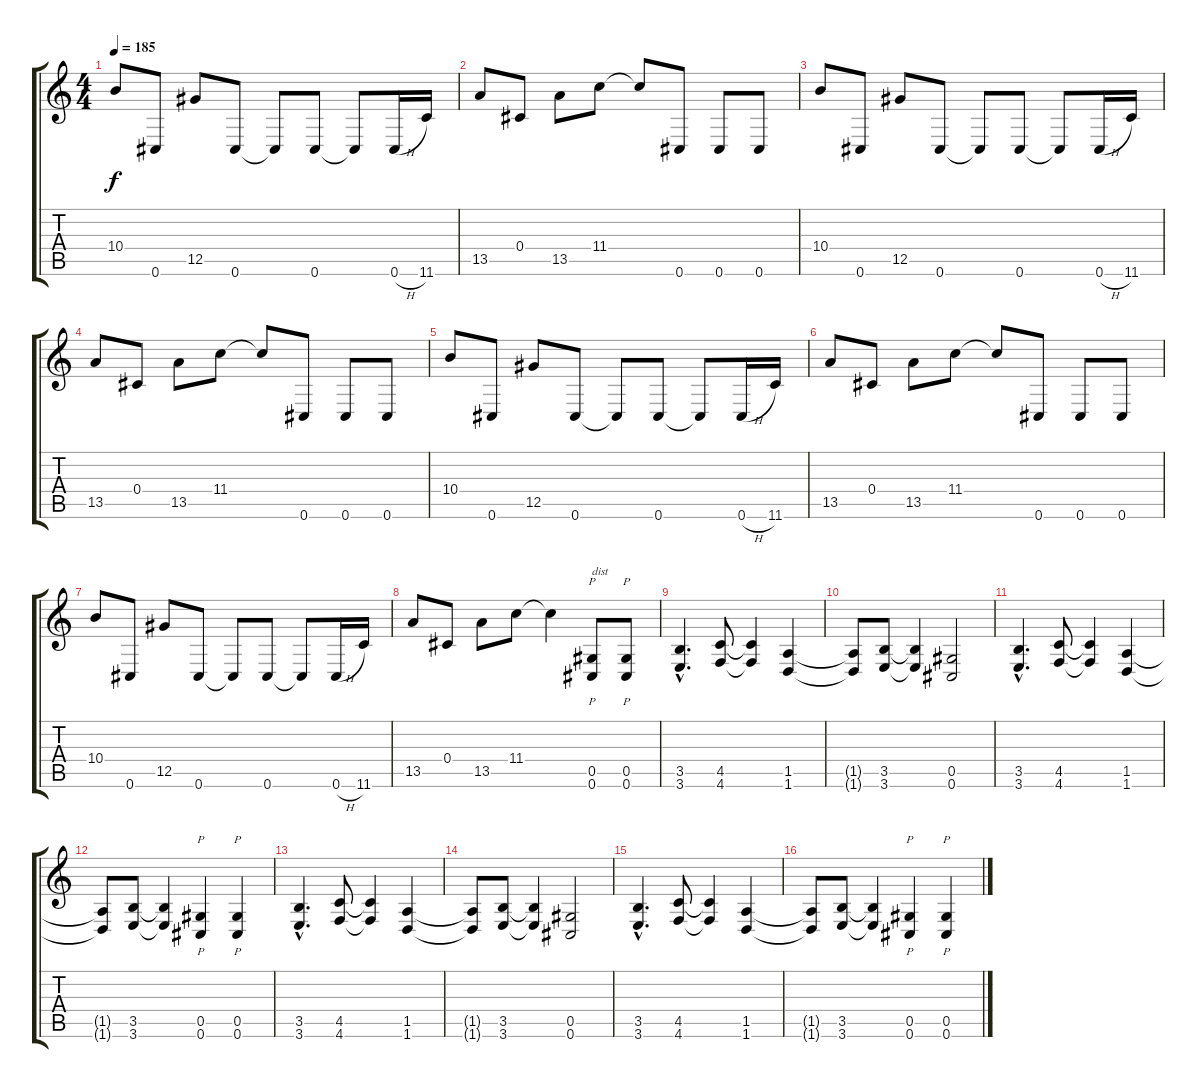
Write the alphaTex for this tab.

\track "" {instrument distortionguitar}
\staff {score tabs}
\tuning (Eb4 Bb3 Gb3 Db3 Ab2 Db2) {hide}
\ts (4 4)
\tempo 185
\clef g2
\ks c
10.4.8{dy f} 0.6.8 12.5.8 0.6.8 0.6{t}.8 0.6.8 0.6{t}.8 0.6{h}.16 11.6.16 |
13.5.8 0.4.8 13.5.8 11.4.8 11.4{t}.8 0.6.8 0.6.8 0.6.8 |
10.4.8 0.6.8 12.5.8 0.6.8 0.6{t}.8 0.6.8 0.6{t}.8 0.6{h}.16 11.6.16 |
13.5.8 0.4.8 13.5.8 11.4.8 11.4{t}.8 0.6.8 0.6.8 0.6.8 |
10.4.8 0.6.8 12.5.8 0.6.8 0.6{t}.8 0.6.8 0.6{t}.8 0.6{h}.16 11.6.16 |
13.5.8 0.4.8 13.5.8 11.4.8 11.4{t}.8 0.6.8 0.6.8 0.6.8 |
10.4.8 0.6.8 12.5.8 0.6.8 0.6{t}.8 0.6.8 0.6{t}.8 0.6{h}.16 11.6.16 |
13.5.8 0.4.8 13.5.8 11.4.8 11.4{t}.4 (0.5 0.6).8{p txt "dist" instrument distortionguitar} (0.5 0.6).8{p} |
(3.5{hac} 3.6{hac}).4{d} (4.5 4.6).8 (4.5{t} 4.6{t}).4 (1.5 1.6).4 |
(1.5{t} 1.6{t}).8 (3.5 3.6).8 (3.5{t} 3.6{t}).4 (0.5 0.6).2 |
(3.5{hac} 3.6{hac}).4{d} (4.5 4.6).8 (4.5{t} 4.6{t}).4 (1.5 1.6).4 |
(1.5{t} 1.6{t}).8 (3.5 3.6).8 (3.5{t} 3.6{t}).4 (0.5 0.6).4{p} (0.5 0.6).4{p} |
(3.5{hac} 3.6{hac}).4{d} (4.5 4.6).8 (4.5{t} 4.6{t}).4 (1.5 1.6).4 |
(1.5{t} 1.6{t}).8 (3.5 3.6).8 (3.5{t} 3.6{t}).4 (0.5 0.6).2 |
(3.5{hac} 3.6{hac}).4{d} (4.5 4.6).8 (4.5{t} 4.6{t}).4 (1.5 1.6).4 |
(1.5{t} 1.6{t}).8 (3.5 3.6).8 (3.5{t} 3.6{t}).4 (0.5 0.6).4{p} (0.5 0.6).4{p}
